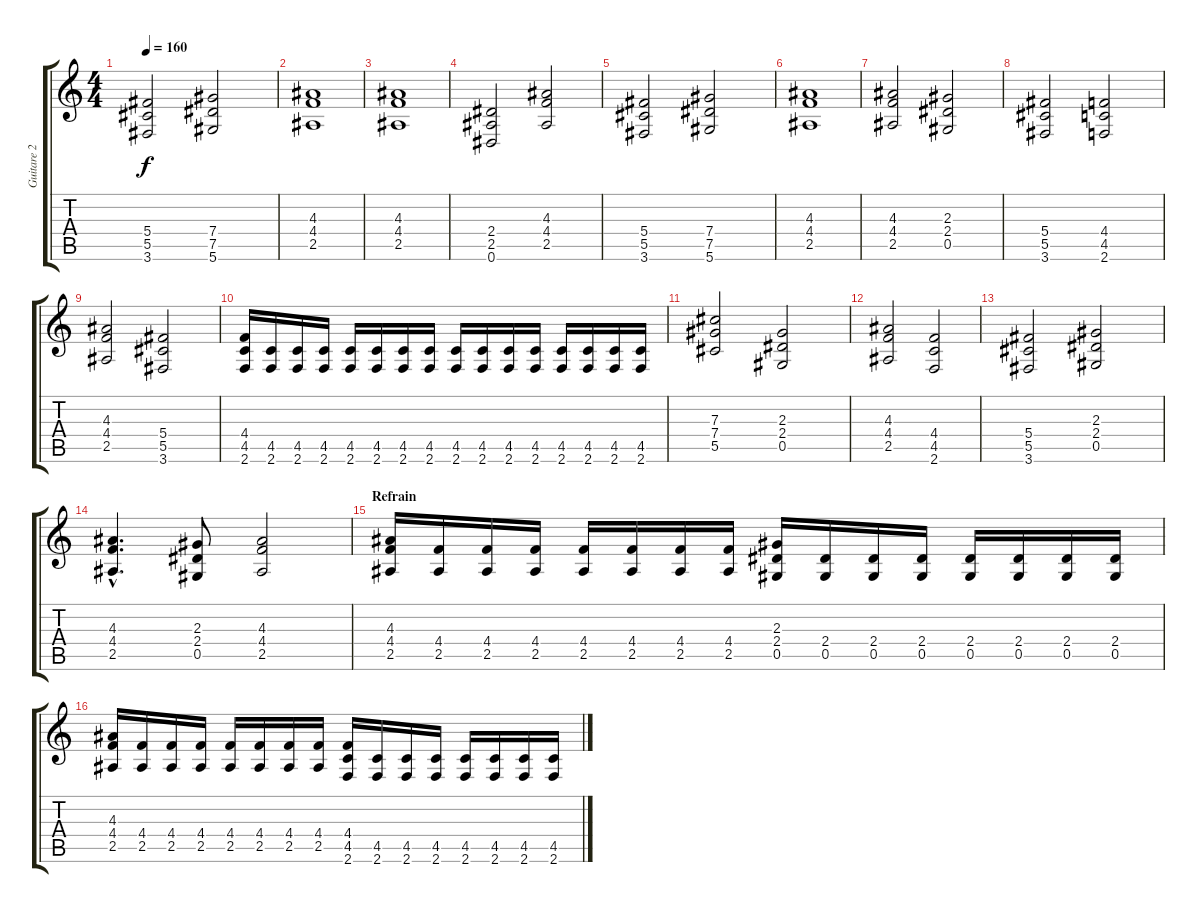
\track ("Guitare 2" "Guitare 2") {instrument distortionguitar}
\staff {score tabs}
\tuning (Eb4 Bb3 Gb3 Db3 Ab2 Eb2) {hide}
\ts (4 4)
\tempo 160
\clef g2
\ks c
(5.4 5.5 3.6).2{dy f} (7.4 7.5 5.6).2 |
(4.3 4.4 2.5).1 |
(4.3 4.4 2.5).1 |
(2.4 2.5 0.6).2 (4.3 4.4 2.5).2 |
(5.4 5.5 3.6).2 (7.4 7.5 5.6).2 |
(4.3 4.4 2.5).1 |
(4.3 4.4 2.5).2 (2.3 2.4 0.5).2 |
(5.4 5.5 3.6).2 (4.4 4.5 2.6).2 |
(4.3 4.4 2.5).2 (5.4 5.5 3.6).2 |
(4.4 4.5 2.6).16 (4.5 2.6).16 (4.5 2.6).16 (4.5 2.6).16 (4.5 2.6).16 (4.5 2.6).16 (4.5 2.6).16 (4.5 2.6).16 (4.5 2.6).16 (4.5 2.6).16 (4.5 2.6).16 (4.5 2.6).16 (4.5 2.6).16 (4.5 2.6).16 (4.5 2.6).16 (4.5 2.6).16 |
(7.3 7.4 5.5).2 (2.3 2.4 0.5).2 |
(4.3 4.4 2.5).2 (4.4 4.5 2.6).2 |
(5.4 5.5 3.6).2 (2.3 2.4 0.5).2 |
(4.3{hac} 4.4{hac} 2.5{hac}).4{d} (2.3 2.4 0.5).8 (4.3 4.4 2.5).2 |
\section ("" "Refrain")
(4.3 4.4 2.5).16 (4.4 2.5).16 (4.4 2.5).16 (4.4 2.5).16 (4.4 2.5).16 (4.4 2.5).16 (4.4 2.5).16 (4.4 2.5).16 (2.3 2.4 0.5).16 (2.4 0.5).16 (2.4 0.5).16 (2.4 0.5).16 (2.4 0.5).16 (2.4 0.5).16 (2.4 0.5).16 (2.4 0.5).16 |
(4.3 4.4 2.5).16 (4.4 2.5).16 (4.4 2.5).16 (4.4 2.5).16 (4.4 2.5).16 (4.4 2.5).16 (4.4 2.5).16 (4.4 2.5).16 (4.4 4.5 2.6).16 (4.5 2.6).16 (4.5 2.6).16 (4.5 2.6).16 (4.5 2.6).16 (4.5 2.6).16 (4.5 2.6).16 (4.5 2.6).16
